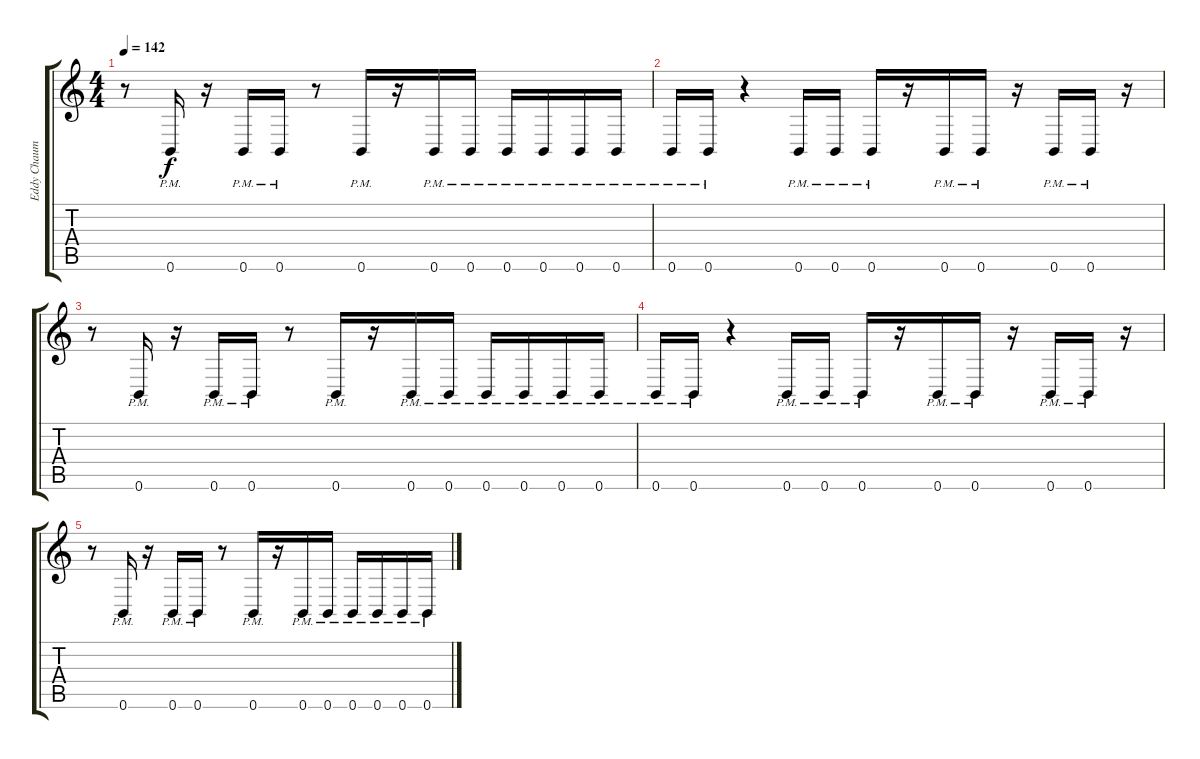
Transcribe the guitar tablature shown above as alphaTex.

\track ("Eddy Chaumulot (Add Rythm)" "Eddy Chaum") {instrument distortionguitar}
\staff {score tabs}
\tuning (B3 Gb3 D3 A2 E2 B1) {hide}
\ts (4 4)
\tempo 142
\clef g2
\ks c
r.8{dy f} 0.6{pm}.16 r.16 0.6{pm}.16 0.6{pm}.16 r.8 0.6{pm}.16 r.16 0.6{pm}.16 0.6{pm}.16 0.6{pm}.16 0.6{pm}.16 0.6{pm}.16 0.6{pm}.16 |
0.6{pm}.16 0.6{pm}.16 r.4 0.6{pm}.16 0.6{pm}.16 0.6{pm}.16 r.16 0.6{pm}.16 0.6{pm}.16 r.16 0.6{pm}.16 0.6{pm}.16 r.16 |
r.8 0.6{pm}.16 r.16 0.6{pm}.16 0.6{pm}.16 r.8 0.6{pm}.16 r.16 0.6{pm}.16 0.6{pm}.16 0.6{pm}.16 0.6{pm}.16 0.6{pm}.16 0.6{pm}.16 |
0.6{pm}.16 0.6{pm}.16 r.4 0.6{pm}.16 0.6{pm}.16 0.6{pm}.16 r.16 0.6{pm}.16 0.6{pm}.16 r.16 0.6{pm}.16 0.6{pm}.16 r.16 |
r.8 0.6{pm}.16 r.16 0.6{pm}.16 0.6{pm}.16 r.8 0.6{pm}.16 r.16 0.6{pm}.16 0.6{pm}.16 0.6{pm}.16 0.6{pm}.16 0.6{pm}.16 0.6{pm}.16
